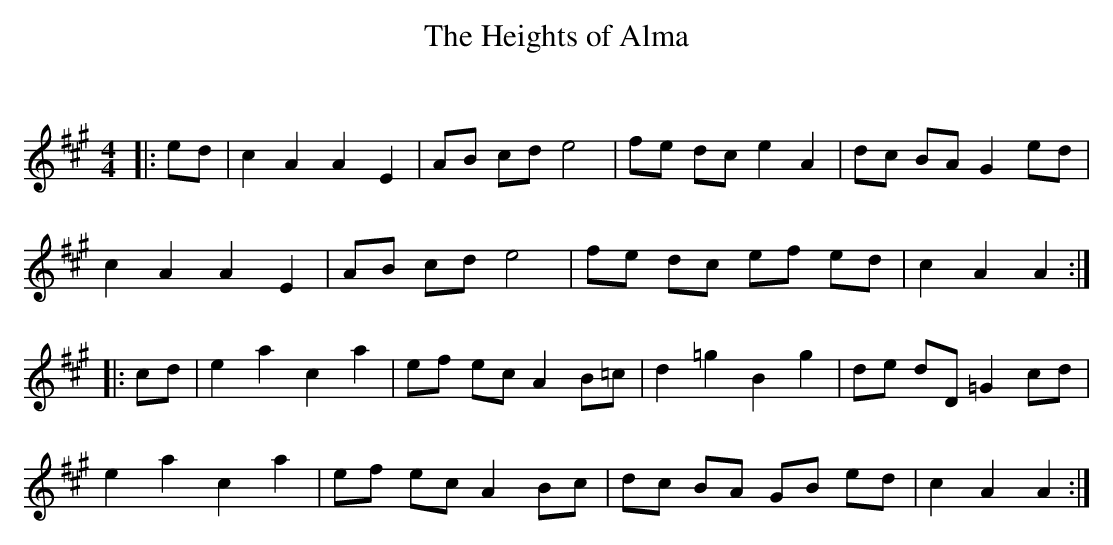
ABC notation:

X:1
T: The Heights of Alma
C:
Q: 232
K:A
M:4/4
L:1/8
|:ed|c2 A2 A2 E2|AB cd e4|fe dc e2 A2|dc BA G2 ed|
c2 A2 A2 E2|AB cd e4|fe dc ef ed|c2 A2 A2:|
|:cd|e2 a2 c2 a2|ef ec A2 B=c|d2 =g2 B2 g2|de dD =G2 cd|
e2 a2 c2 a2|ef ec A2 Bc|dc BA GB ed|c2 A2 A2:|
